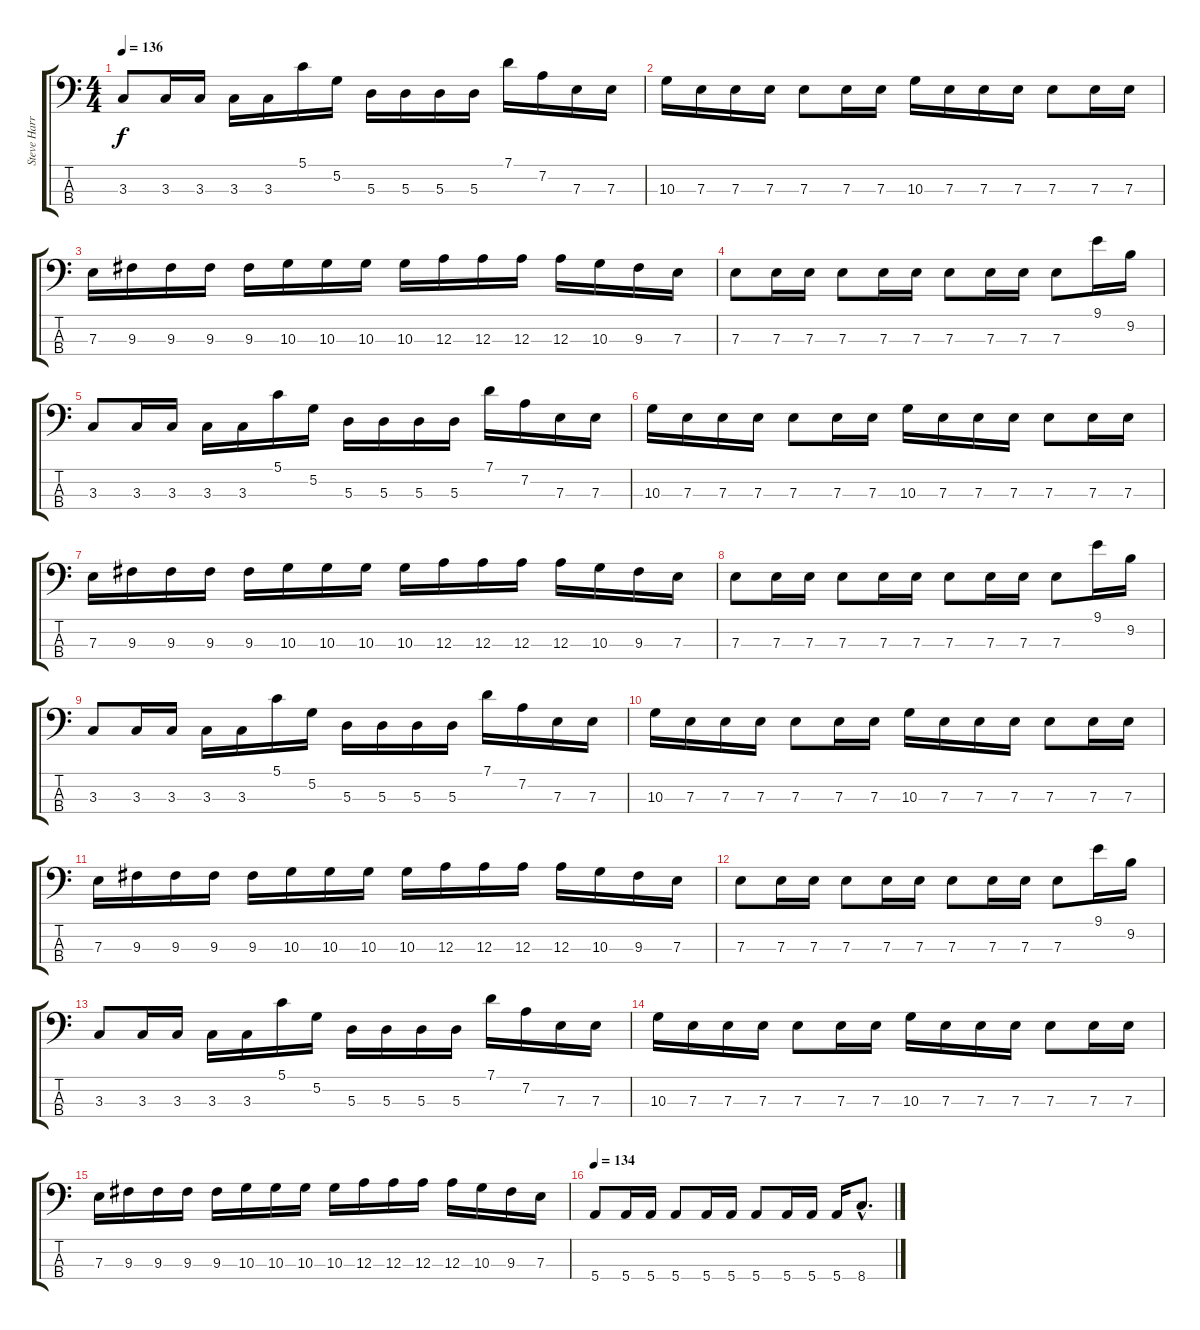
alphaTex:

\track ("Steve Harris" "Steve Harr") {instrument electricbassfinger}
\staff {score tabs}
\tuning (G2 D2 A1 E1) {hide}
\ts (4 4)
\tempo 136
\clef f4
\ks c
3.3.8{dy f} 3.3.16 3.3.16 3.3.16 3.3.16 5.1.16 5.2.16 5.3.16 5.3.16 5.3.16 5.3.16 7.1.16 7.2.16 7.3.16 7.3.16 |
10.3.16 7.3.16 7.3.16 7.3.16 7.3.8 7.3.16 7.3.16 10.3.16 7.3.16 7.3.16 7.3.16 7.3.8 7.3.16 7.3.16 |
7.3.16 9.3.16 9.3.16 9.3.16 9.3.16 10.3.16 10.3.16 10.3.16 10.3.16 12.3.16 12.3.16 12.3.16 12.3.16 10.3.16 9.3.16 7.3.16 |
7.3.8 7.3.16 7.3.16 7.3.8 7.3.16 7.3.16 7.3.8 7.3.16 7.3.16 7.3.8 9.1.16 9.2.16 |
3.3.8 3.3.16 3.3.16 3.3.16 3.3.16 5.1.16 5.2.16 5.3.16 5.3.16 5.3.16 5.3.16 7.1.16 7.2.16 7.3.16 7.3.16 |
10.3.16 7.3.16 7.3.16 7.3.16 7.3.8 7.3.16 7.3.16 10.3.16 7.3.16 7.3.16 7.3.16 7.3.8 7.3.16 7.3.16 |
7.3.16 9.3.16 9.3.16 9.3.16 9.3.16 10.3.16 10.3.16 10.3.16 10.3.16 12.3.16 12.3.16 12.3.16 12.3.16 10.3.16 9.3.16 7.3.16 |
7.3.8 7.3.16 7.3.16 7.3.8 7.3.16 7.3.16 7.3.8 7.3.16 7.3.16 7.3.8 9.1.16 9.2.16 |
3.3.8 3.3.16 3.3.16 3.3.16 3.3.16 5.1.16 5.2.16 5.3.16 5.3.16 5.3.16 5.3.16 7.1.16 7.2.16 7.3.16 7.3.16 |
10.3.16 7.3.16 7.3.16 7.3.16 7.3.8 7.3.16 7.3.16 10.3.16 7.3.16 7.3.16 7.3.16 7.3.8 7.3.16 7.3.16 |
7.3.16 9.3.16 9.3.16 9.3.16 9.3.16 10.3.16 10.3.16 10.3.16 10.3.16 12.3.16 12.3.16 12.3.16 12.3.16 10.3.16 9.3.16 7.3.16 |
7.3.8 7.3.16 7.3.16 7.3.8 7.3.16 7.3.16 7.3.8 7.3.16 7.3.16 7.3.8 9.1.16 9.2.16 |
3.3.8 3.3.16 3.3.16 3.3.16 3.3.16 5.1.16 5.2.16 5.3.16 5.3.16 5.3.16 5.3.16 7.1.16 7.2.16 7.3.16 7.3.16 |
10.3.16 7.3.16 7.3.16 7.3.16 7.3.8 7.3.16 7.3.16 10.3.16 7.3.16 7.3.16 7.3.16 7.3.8 7.3.16 7.3.16 |
7.3.16 9.3.16 9.3.16 9.3.16 9.3.16 10.3.16 10.3.16 10.3.16 10.3.16 12.3.16 12.3.16 12.3.16 12.3.16 10.3.16 9.3.16 7.3.16 |
\tempo 134
5.4.8 5.4.16 5.4.16 5.4.8 5.4.16 5.4.16 5.4.8 5.4.16 5.4.16 5.4.16 8.4{hac}.8{d}
